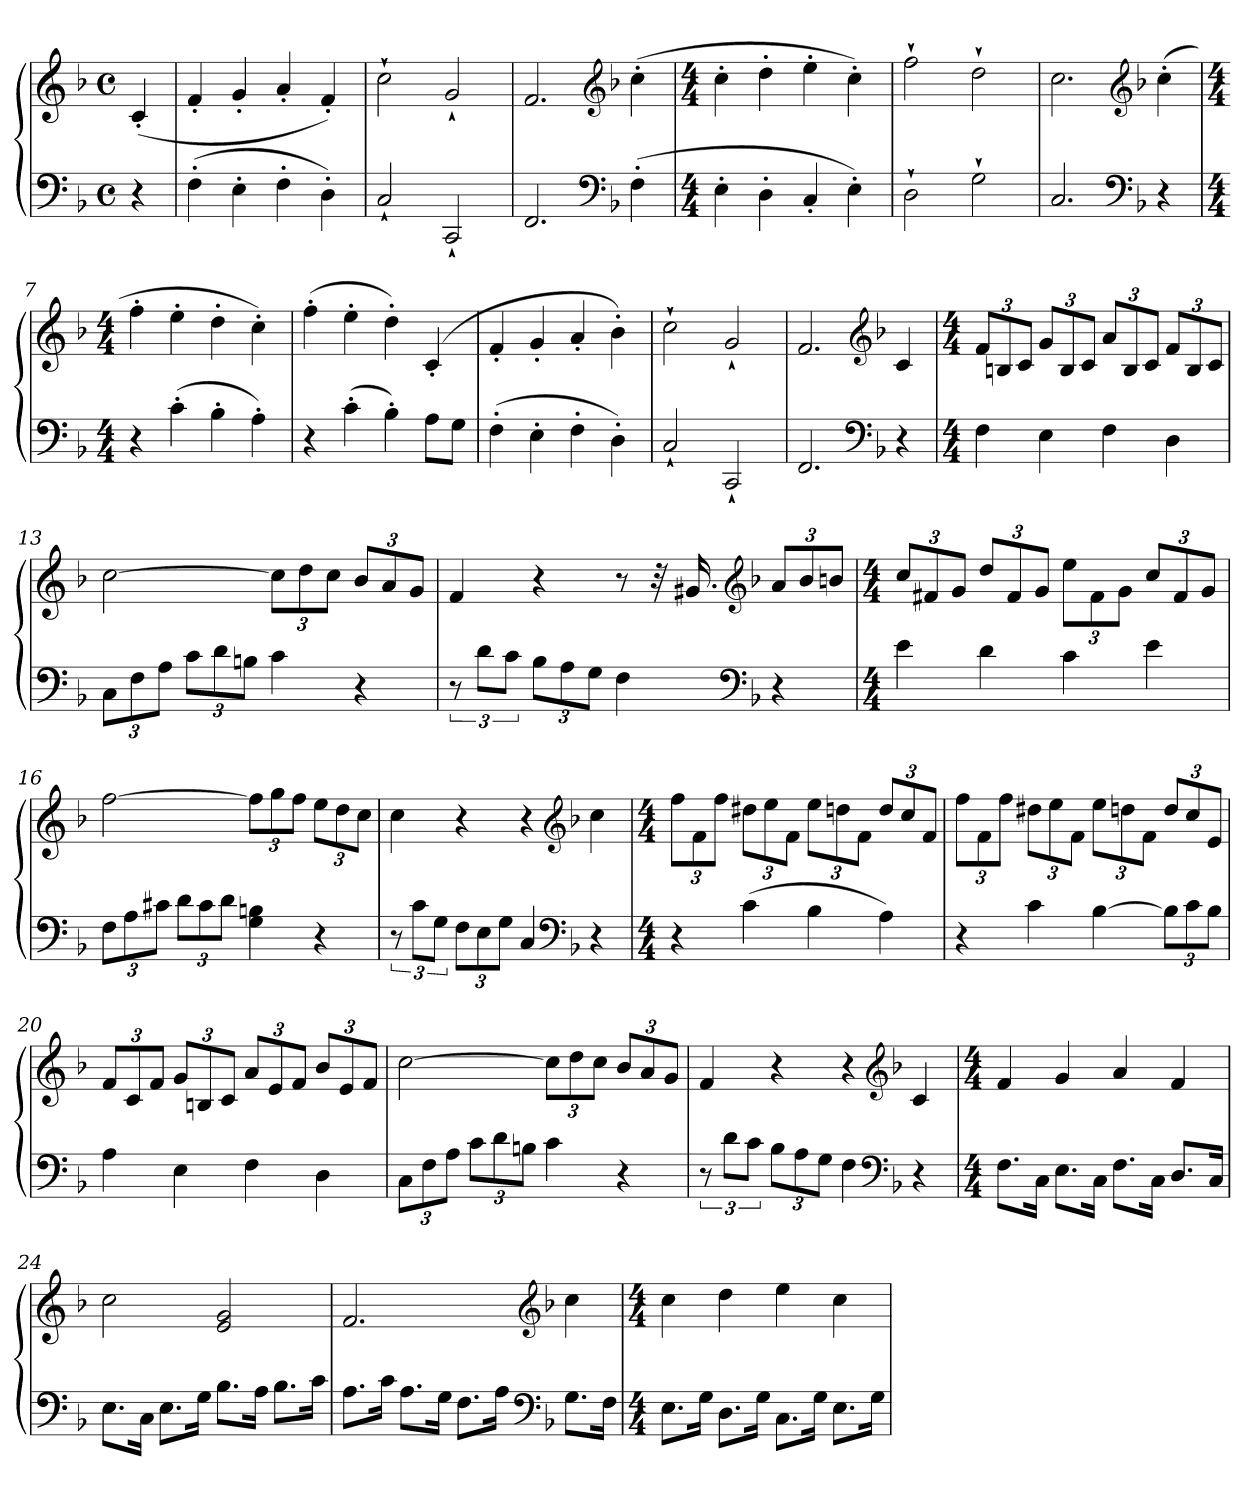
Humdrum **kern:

**kern	**kern
*part1	*part1
*staff2	*staff1
*clefF4	*clefG2
*k[b-]	*k[b-]
*F:	*F:
*M4/4	*M4/4
*met(c)	*met(c)
=	=
4r	(4c'
=1	=1
(4F'	4f'
4E'	4g'
4F'	4a'
4D')	4f')
=2	=2
2C`	2cc`
2CC`	2g`
=3	=3
2.FF	2.f
*clefF4	*clefG2
*k[b-]	*k[b-]
*F:	*F:
(4F'	(4cc'
=4	=4
*M4/4	*M4/4
4E'	4cc'
4D'	4dd'
4C'	4ee'
4E')	4cc')
=5	=5
2D`	2ff`
2G`	2dd`
=6	=6
2.C	2.cc
*clefF4	*clefG2
*k[b-]	*k[b-]
*F:	*F:
4r	(4cc'
=7	=7
*M4/4	*M4/4
4r	4ff'
(4c'	4ee'
4B-'	4dd'
4A')	4cc')
=8	=8
4r	(4ff'
(4c'	4ee'
4B-')	4dd')
8AL	(4c'
8GJ	.
=9	=9
(4F'	4f'
4E'	4g'
4F'	4a'
4D')	4b-')
=10	=10
2C`	2cc`
2CC`	2g`
=11	=11
2.FF	2.f
*clefF4	*clefG2
*k[b-]	*k[b-]
*F:	*F:
4r	4c
=12	=12
*M4/4	*M4/4
4F	12fL
.	12Bn
.	12cJ
4E	12gL
.	12B
.	12cJ
4F	12aL
.	12B
.	12cJ
4D	12fL
.	12B
.	12cJ
=13	=13
12CL	[2cc
12F	.
12AJ	.
12cL	.
12d	.
12BnJ	.
4c	12ccL]
.	12dd
.	12ccJ
4r	12b-L
.	12a
.	12gJ
=14	=14
12r	4f
12dL	.
12cJ	.
12B-L	4r
12A	.
12GJ	.
4F	8r
.	32r
.	16.g#X
*clefF4	*clefG2
*k[b-]	*k[b-]
*F:	*F:
4r	12aL
.	12b-
.	12bnJ
=15	=15
*M4/4	*M4/4
4e	12ccL
.	12f#X
.	12gJ
4d	12ddL
.	12f#
.	12gJ
4c	12eeL
.	12f#
.	12gJ
4e	12ccL
.	12f#
.	12gJ
=16	=16
12FL	[2ff
12A	.
12c#XJ	.
12dL	.
12c#	.
12dJ	.
4G 4Bn	12ffL]
.	12gg
.	12ffJ
4r	12eeL
.	12dd
.	12ccJ
=17	=17
12r	4cc
12cL	.
12GJ	.
12FL	4r
12E	.
12GJ	.
4C	4r
*clefF4	*clefG2
*k[b-]	*k[b-]
*F:	*F:
4r	4cc
=18	=18
*M4/4	*M4/4
4r	12ffL
.	12f
.	12ffJ
(4c	12dd#XL
.	12ee
.	12fJ
4B-	12eeL
.	12ddn
.	12fJ
4A)	12ddL
.	12cc
.	12fJ
=19	=19
4r	12ffL
.	12f
.	12ffJ
4c	12dd#XL
.	12ee
.	12fJ
[4B-	12eeL
.	12ddn
.	12fJ
12B-L]	12ddL
12c	12cc
12B-J	12eJ
=20	=20
4A	12fL
.	12c
.	12fJ
4E	12gL
.	12Bn
.	12cJ
4F	12aL
.	12e
.	12fJ
4D	12b-L
.	12e
.	12fJ
=21	=21
12CL	[2cc
12F	.
12AJ	.
12cL	.
12d	.
12BnJ	.
4c	12ccL]
.	12dd
.	12ccJ
4r	12b-L
.	12a
.	12gJ
=22	=22
12r	4f
12dL	.
12cJ	.
12B-L	4r
12A	.
12GJ	.
4F	4r
*clefF4	*clefG2
*k[b-]	*k[b-]
*F:	*F:
4r	4c
=23	=23
*M4/4	*M4/4
8.FL	4f
16CJk	.
8.EL	4g
16CJk	.
8.FL	4a
16CJk	.
8.DL	4f
16CJk	.
=24	=24
8.EL	2cc
16CJk	.
8.EL	.
16GJk	.
8.B-L	2e 2g
16AJk	.
8.B-L	.
16cJk	.
=25	=25
8.AL	2.f
16cJk	.
8.AL	.
16GJk	.
8.FL	.
16AJk	.
*clefF4	*clefG2
*k[b-]	*k[b-]
*F:	*F:
8.GL	4cc
16FJk	.
=26	=26
*M4/4	*M4/4
8.EL	4cc
16GJk	.
8.DL	4dd
16GJk	.
8.CL	4ee
16GJk	.
8.EL	4cc
16GJk	.
=	=
*-	*-
